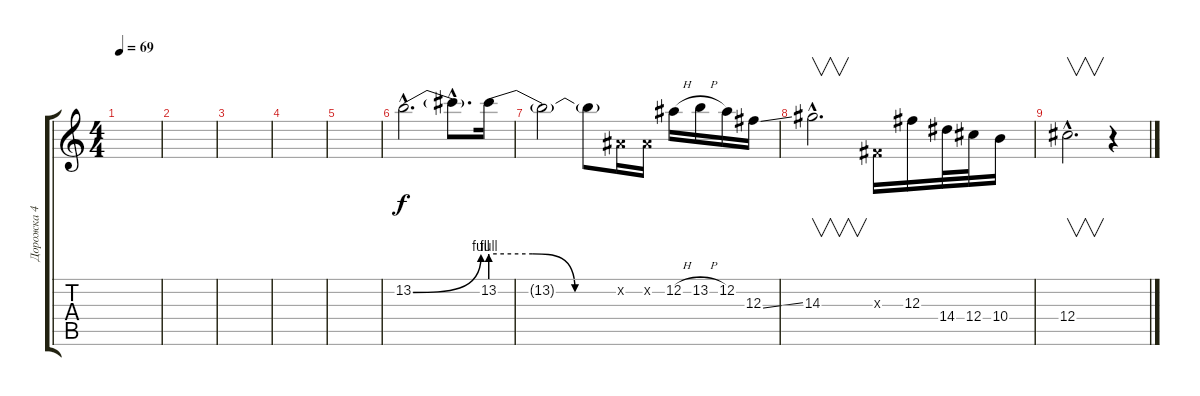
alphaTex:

\track ("Дорожка 4" "Дорожка 4") {instrument overdrivenguitar}
\staff {score tabs}
\tuning (Eb4 Bb3 Gb3 Db3 Ab2 Eb2) {hide}
\ts (4 4)
\tempo 69
\clef g2
\ks c
|
|
|
|
|
13.2{be (bend 0 0 60 4) hac}.2{d} 13.2{hac t}.8{d} 13.2{be (custom 0 4 20 4 40 0 60 0)}.16 |
13.2{t}.2 13.2{t}.8 0.2{x}.16 0.2{x}.16 12.2{h}.16 13.2{h}.16 12.2.16 12.3{ss}.16 |
14.3{hac}.2{v d} 0.3{x}.16 12.3.16 14.4.32 12.4.32 10.4.16 |
12.4{hac}.2{v d} r.4
